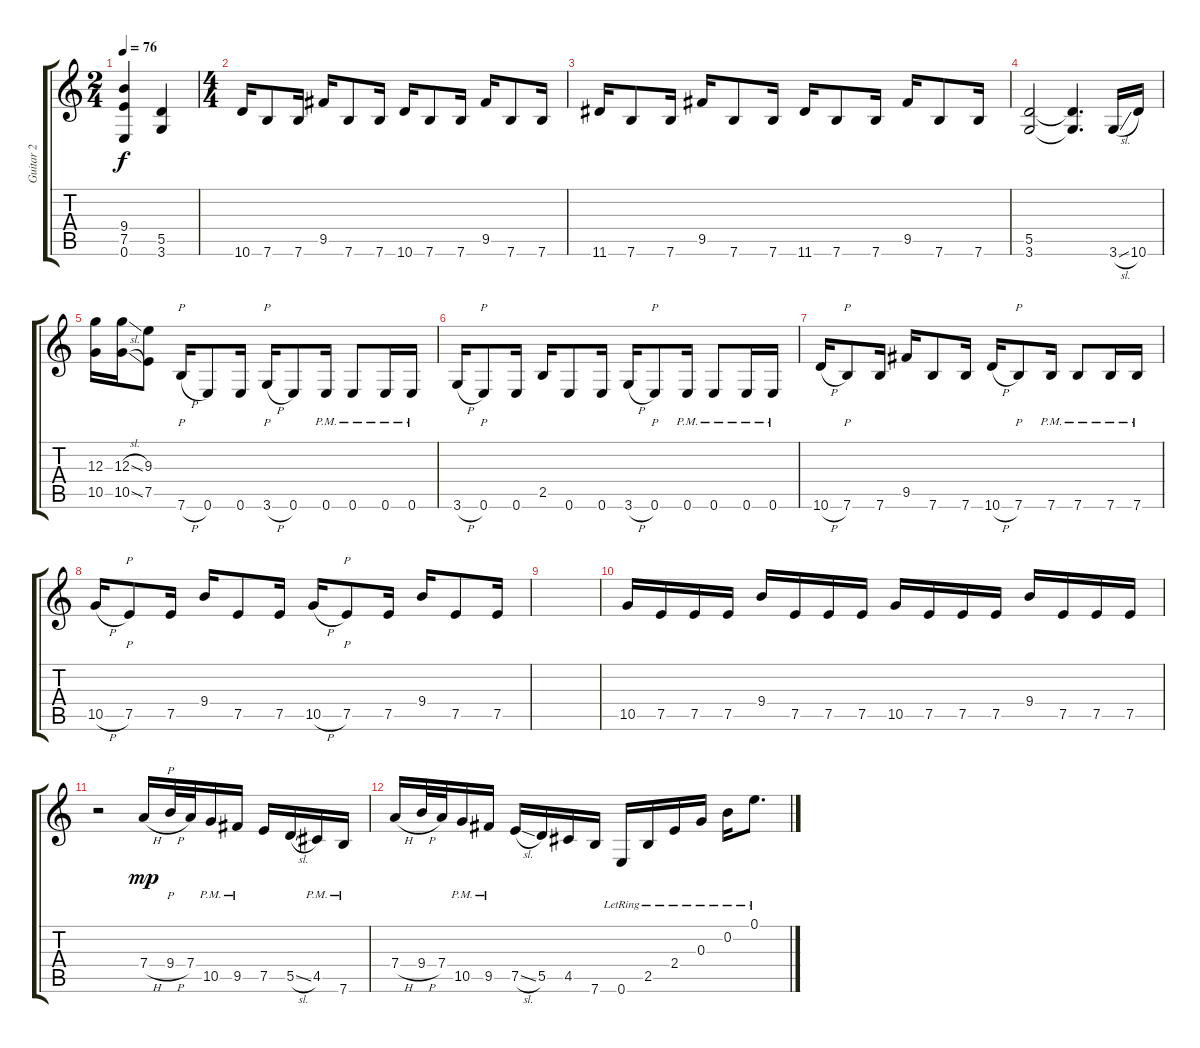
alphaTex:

\track ("Guitar 2" "Guitar 2") {instrument distortionguitar}
\staff {score tabs}
\tuning (E4 B3 G3 D3 A2 E2) {hide}
\ts (2 4)
\tempo 76
\clef g2
\ks c
(9.4 7.5 0.6).4{dy f} (5.5 3.6).4 |
\ts (4 4)
10.6.16 7.6.8 7.6.16 9.5.16 7.6.8 7.6.16 10.6.16 7.6.8 7.6.16 9.5.16 7.6.8 7.6.16 |
11.6.16 7.6.8 7.6.16 9.5.16 7.6.8 7.6.16 11.6.16 7.6.8 7.6.16 9.5.16 7.6.8 7.6.16 |
(5.5 3.6).2 (5.5{t} 3.6{t}).4{d} 3.6{sl}.16 10.6.16 |
(12.3 10.5).16 (12.3{sl} 10.5{sl}).16 (9.3 7.5).8 7.6{h}.16{p} 0.6.8 0.6.16 3.6{h}.16{p} 0.6.8 0.6{pm}.16 0.6{pm}.8 0.6{pm}.16 0.6{pm}.16 |
3.6{h}.16 0.6.8{p} 0.6.16 2.5.16 0.6.8 0.6.16 3.6{h}.16 0.6.8{p} 0.6{pm}.16 0.6{pm}.8 0.6{pm}.16 0.6{pm}.16 |
10.6{h}.16 7.6.8{p} 7.6.16 9.5.16 7.6.8 7.6.16 10.6{h}.16 7.6.8{p} 7.6{pm}.16 7.6{pm}.8 7.6{pm}.16 7.6{pm}.16 |
10.5{h}.16 7.5.8{p} 7.5.16 9.4.16 7.5.8 7.5.16 10.5{h}.16 7.5.8{p} 7.5.16 9.4.16 7.5.8 7.5.16 |
|
10.5.16 7.5.16 7.5.16 7.5.16 9.4.16 7.5.16 7.5.16 7.5.16 10.5.16 7.5.16 7.5.16 7.5.16 9.4.16 7.5.16 7.5.16 7.5.16 |
r.2 7.4{h}.16{dy mp} 9.4{h}.32{p} 7.4.32 10.5{pm}.16 9.5{pm}.16 7.5.16 5.5{sl}.16 4.5{pm}.16 7.6{pm}.16 |
7.4{h}.16 9.4{h}.32 7.4.32 10.5{pm}.16 9.5{pm}.16 7.5{sl}.16 5.5.16 4.5.16 7.6.16 0.6{lr}.16 2.5{lr}.16 2.4{lr}.16 0.3{lr}.16 0.2{lr}.16 0.1{lr}.8{d}
